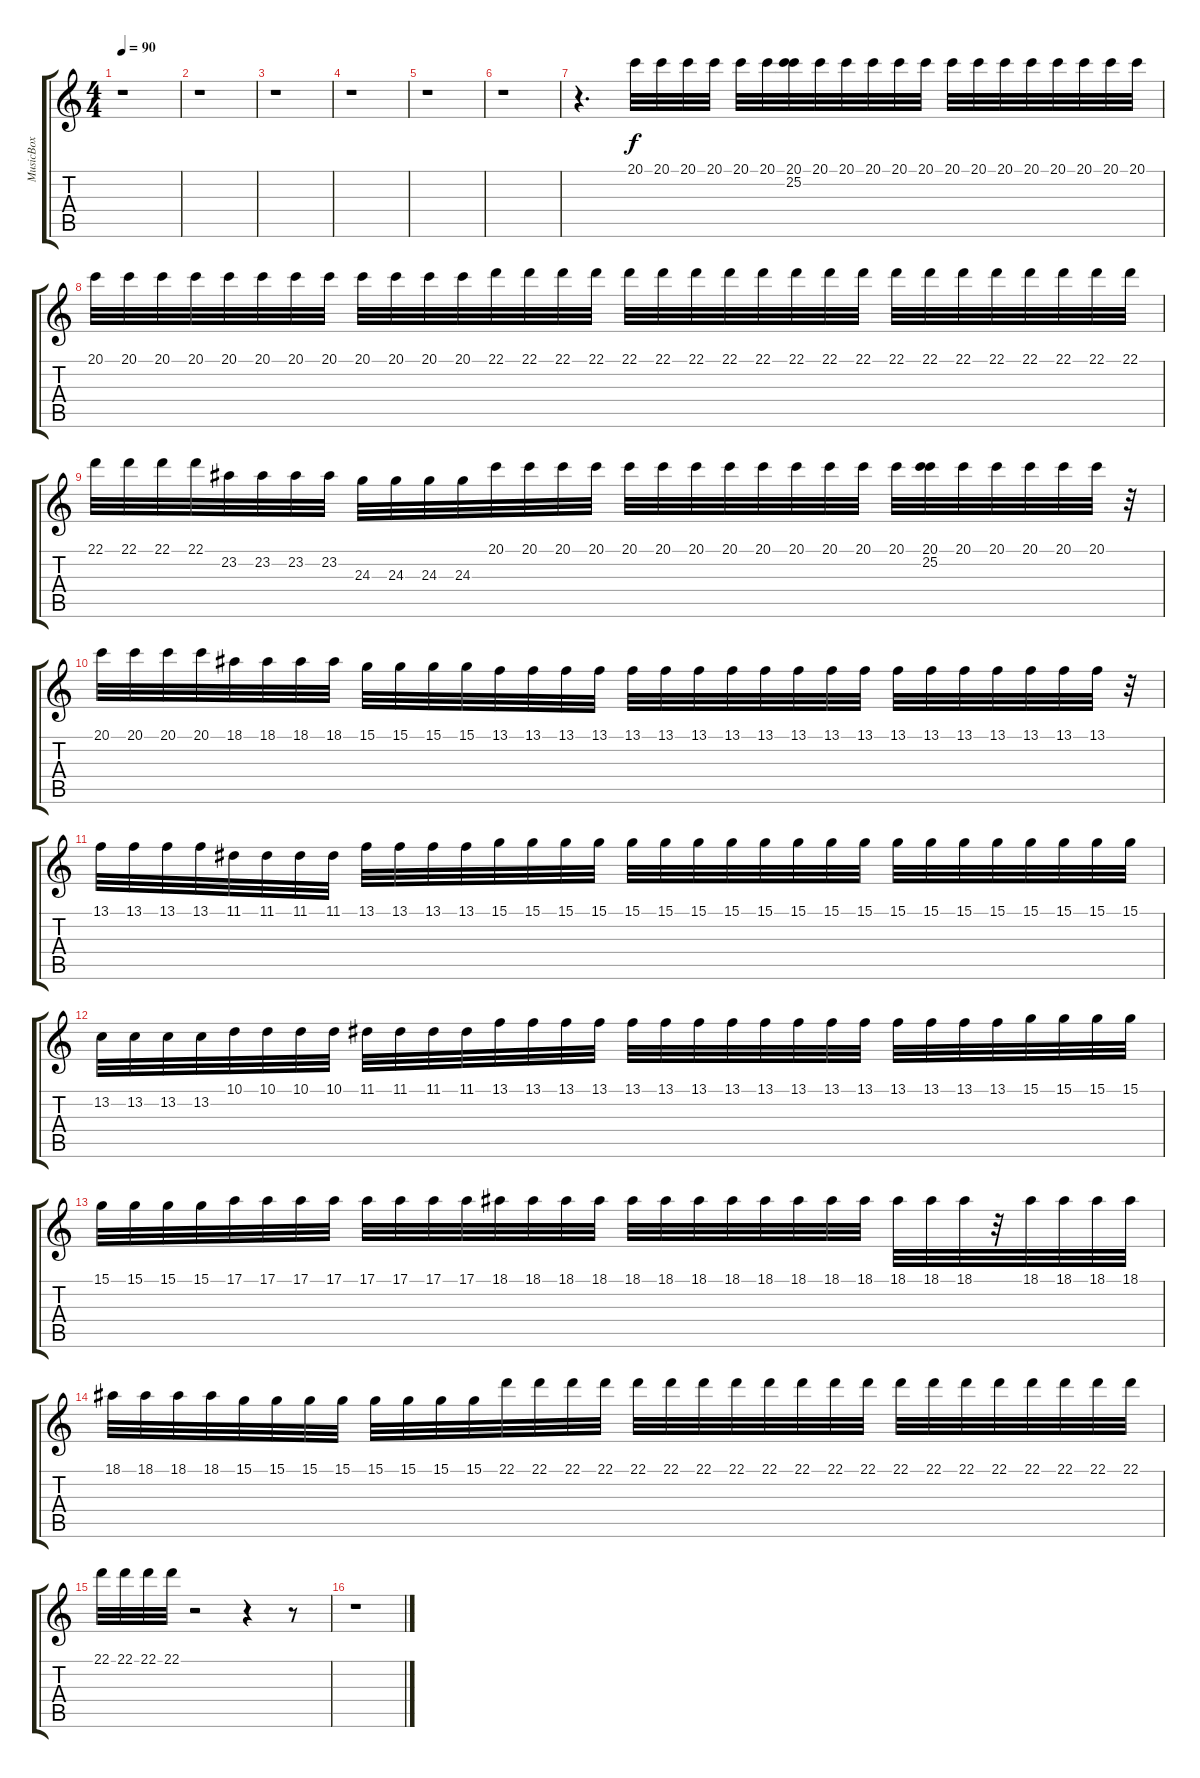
\track ("MusicBox" "MusicBox") {instrument musicbox}
\staff {score tabs}
\tuning (E4 B3 G3 D3 A2 E2) {hide}
\ts (4 4)
\tempo 90
\clef g2
\ks c
r.1{dy f} |
r.1 |
r.1 |
r.1 |
r.1 |
r.1 |
r.4{d} 20.1.32{balance 4} 20.1.32 20.1.32 20.1.32 20.1.32 20.1.32 (20.1 25.2).32 20.1.32 20.1.32 20.1.32 20.1.32 20.1.32 20.1.32 20.1.32 20.1.32 20.1.32 20.1.32 20.1.32 20.1.32 20.1.32 |
20.1.32 20.1.32 20.1.32 20.1.32 20.1.32 20.1.32 20.1.32 20.1.32 20.1.32 20.1.32 20.1.32 20.1.32 22.1.32 22.1.32 22.1.32 22.1.32 22.1.32 22.1.32 22.1.32 22.1.32 22.1.32 22.1.32 22.1.32 22.1.32 22.1.32 22.1.32 22.1.32 22.1.32 22.1.32 22.1.32 22.1.32 22.1.32 |
22.1.32 22.1.32 22.1.32 22.1.32 23.2.32 23.2.32 23.2.32 23.2.32 24.3.32 24.3.32 24.3.32 24.3.32 20.1.32 20.1.32 20.1.32 20.1.32 20.1.32 20.1.32 20.1.32 20.1.32 20.1.32 20.1.32 20.1.32 20.1.32 20.1.32 (20.1 25.2).32 20.1.32 20.1.32 20.1.32 20.1.32 20.1.32 r.32 |
20.1.32 20.1.32 20.1.32 20.1.32 18.1.32 18.1.32 18.1.32 18.1.32 15.1.32 15.1.32 15.1.32 15.1.32 13.1.32 13.1.32 13.1.32 13.1.32 13.1.32 13.1.32 13.1.32 13.1.32 13.1.32 13.1.32 13.1.32 13.1.32 13.1.32 13.1.32 13.1.32 13.1.32 13.1.32 13.1.32 13.1.32 r.32 |
13.1.32 13.1.32 13.1.32 13.1.32 11.1.32 11.1.32 11.1.32 11.1.32 13.1.32 13.1.32 13.1.32 13.1.32 15.1.32 15.1.32 15.1.32 15.1.32 15.1.32 15.1.32 15.1.32 15.1.32 15.1.32 15.1.32 15.1.32 15.1.32 15.1.32 15.1.32 15.1.32 15.1.32 15.1.32 15.1.32 15.1.32 15.1.32 |
13.2.32 13.2.32 13.2.32 13.2.32 10.1.32 10.1.32 10.1.32 10.1.32 11.1.32 11.1.32 11.1.32 11.1.32 13.1.32 13.1.32 13.1.32 13.1.32 13.1.32 13.1.32 13.1.32 13.1.32 13.1.32 13.1.32 13.1.32 13.1.32 13.1.32 13.1.32 13.1.32 13.1.32 15.1.32 15.1.32 15.1.32 15.1.32 |
15.1.32 15.1.32 15.1.32 15.1.32 17.1.32 17.1.32 17.1.32 17.1.32 17.1.32 17.1.32 17.1.32 17.1.32 18.1.32 18.1.32 18.1.32 18.1.32 18.1.32 18.1.32 18.1.32 18.1.32 18.1.32 18.1.32 18.1.32 18.1.32 18.1.32 18.1.32 18.1.32 r.32 18.1.32 18.1.32 18.1.32 18.1.32 |
18.1.32 18.1.32 18.1.32 18.1.32 15.1.32 15.1.32 15.1.32 15.1.32 15.1.32 15.1.32 15.1.32 15.1.32 22.1.32 22.1.32 22.1.32 22.1.32 22.1.32 22.1.32 22.1.32 22.1.32 22.1.32 22.1.32 22.1.32 22.1.32 22.1.32 22.1.32 22.1.32 22.1.32 22.1.32 22.1.32 22.1.32 22.1.32 |
22.1.32 22.1.32 22.1.32 22.1.32 r.2 r.4 r.8 |
r.1
